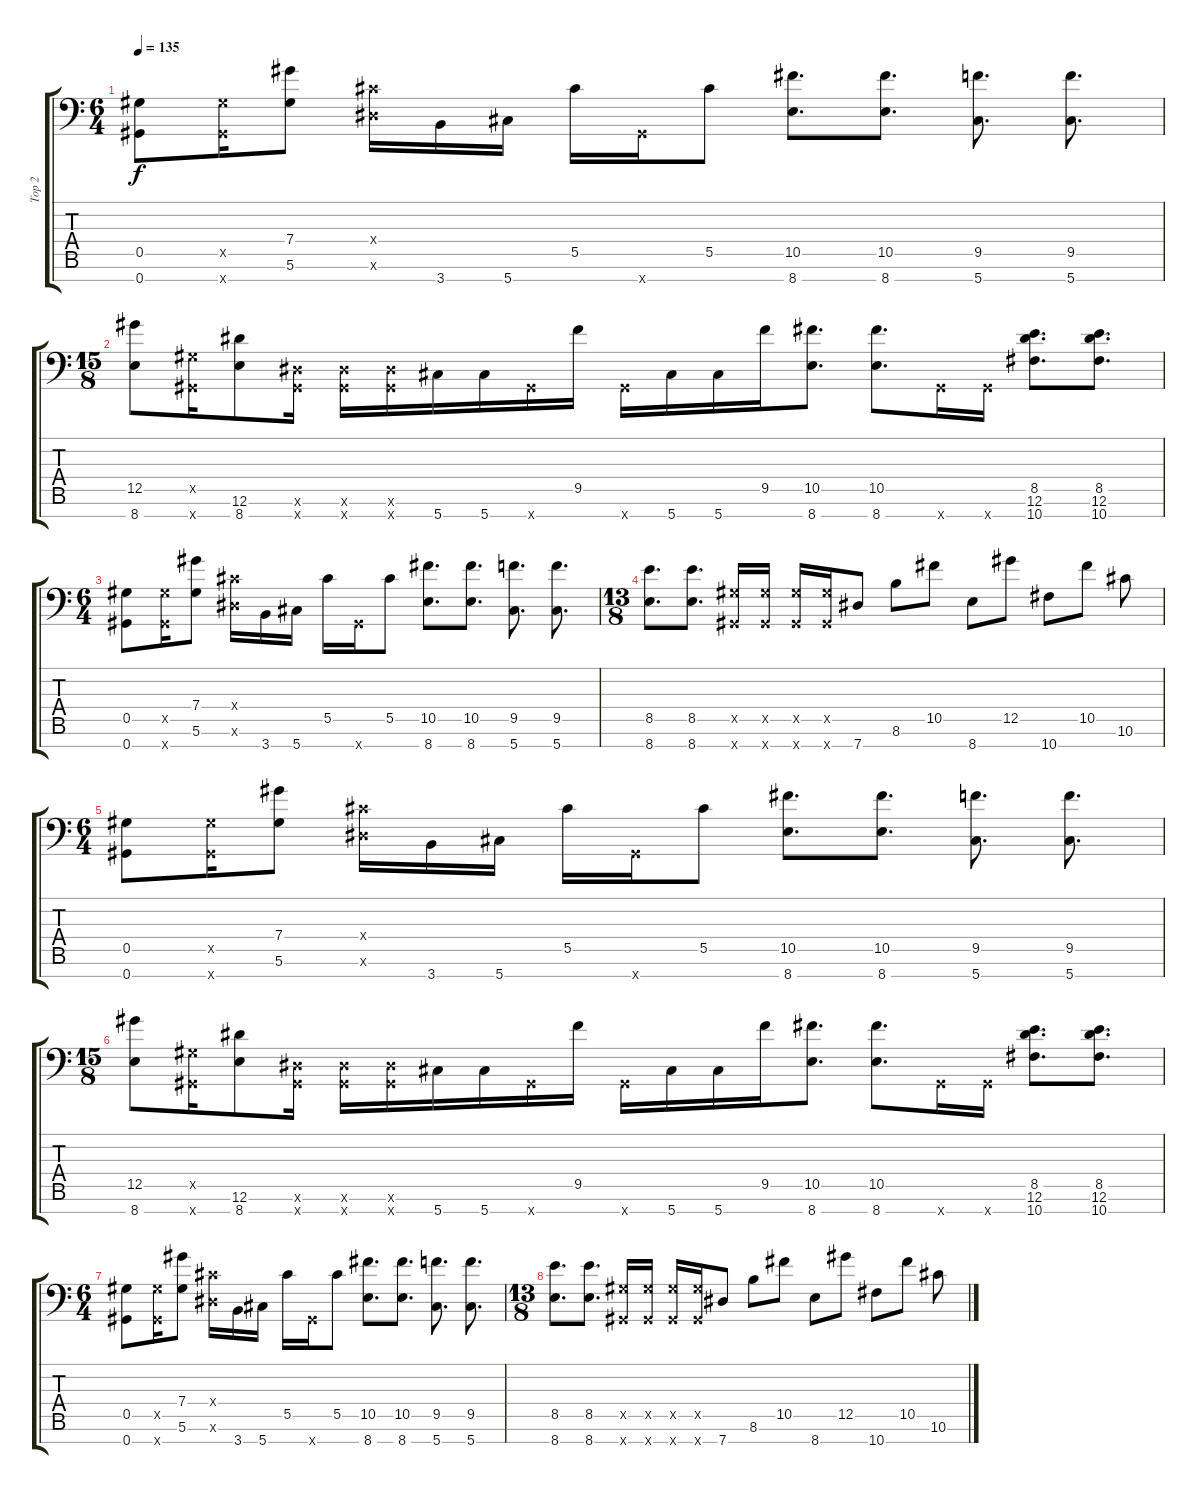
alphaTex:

\track ("Top 2" "Top 2") {instrument distortionguitar}
\staff {score tabs}
\tuning (Eb4 Bb3 F3 Db3 Ab2 Eb2 Ab1) {hide}
\ts (6 4)
\tempo 135
\clef f4
\ks c
(0.5 0.7).8{dy f} (0.5{x} 0.7{x}).16 (7.4 5.6).8 (0.4{x} 0.6{x}).16 3.7.16 5.7.16 5.5.16 0.7{x}.16 5.5.8 (10.5 8.7).8{d} (10.5 8.7).8{d} (9.5 5.7).8{d} (9.5 5.7).8{d} |
\ts (15 8)
(12.5 8.7).8 (0.5{x} 0.7{x}).16 (12.6 8.7).8 (0.6{x} 0.7{x}).16 (0.6{x} 0.7{x}).16 (0.6{x} 0.7{x}).16 5.7.16 5.7.16 0.7{x}.16 9.5.16 0.7{x}.16 5.7.16 5.7.16 9.5.16 (10.5 8.7).8{d} (10.5 8.7).8{d} 0.7{x}.16 0.7{x}.16 (8.5 12.6 10.7).8{d} (8.5 12.6 10.7).8{d} |
\ts (6 4)
(0.5 0.7).8 (0.5{x} 0.7{x}).16 (7.4 5.6).8 (0.4{x} 0.6{x}).16 3.7.16 5.7.16 5.5.16 0.7{x}.16 5.5.8 (10.5 8.7).8{d} (10.5 8.7).8{d} (9.5 5.7).8{d} (9.5 5.7).8{d} |
\ts (13 8)
(8.5 8.7).8{d} (8.5 8.7).8{d} (0.5{x} 0.7{x}).16 (0.5{x} 0.7{x}).16 (0.5{x} 0.7{x}).16 (0.5{x} 0.7{x}).16 7.7.8 8.6.8 10.5.8 8.7.8 12.5.8 10.7.8 10.5.8 10.6.8 |
\ts (6 4)
(0.5 0.7).8 (0.5{x} 0.7{x}).16 (7.4 5.6).8 (0.4{x} 0.6{x}).16 3.7.16 5.7.16 5.5.16 0.7{x}.16 5.5.8 (10.5 8.7).8{d} (10.5 8.7).8{d} (9.5 5.7).8{d} (9.5 5.7).8{d} |
\ts (15 8)
(12.5 8.7).8 (0.5{x} 0.7{x}).16 (12.6 8.7).8 (0.6{x} 0.7{x}).16 (0.6{x} 0.7{x}).16 (0.6{x} 0.7{x}).16 5.7.16 5.7.16 0.7{x}.16 9.5.16 0.7{x}.16 5.7.16 5.7.16 9.5.16 (10.5 8.7).8{d} (10.5 8.7).8{d} 0.7{x}.16 0.7{x}.16 (8.5 12.6 10.7).8{d} (8.5 12.6 10.7).8{d} |
\ts (6 4)
(0.5 0.7).8 (0.5{x} 0.7{x}).16 (7.4 5.6).8 (0.4{x} 0.6{x}).16 3.7.16 5.7.16 5.5.16 0.7{x}.16 5.5.8 (10.5 8.7).8{d} (10.5 8.7).8{d} (9.5 5.7).8{d} (9.5 5.7).8{d} |
\ts (13 8)
(8.5 8.7).8{d} (8.5 8.7).8{d} (0.5{x} 0.7{x}).16 (0.5{x} 0.7{x}).16 (0.5{x} 0.7{x}).16 (0.5{x} 0.7{x}).16 7.7.8 8.6.8 10.5.8 8.7.8 12.5.8 10.7.8 10.5.8 10.6.8
